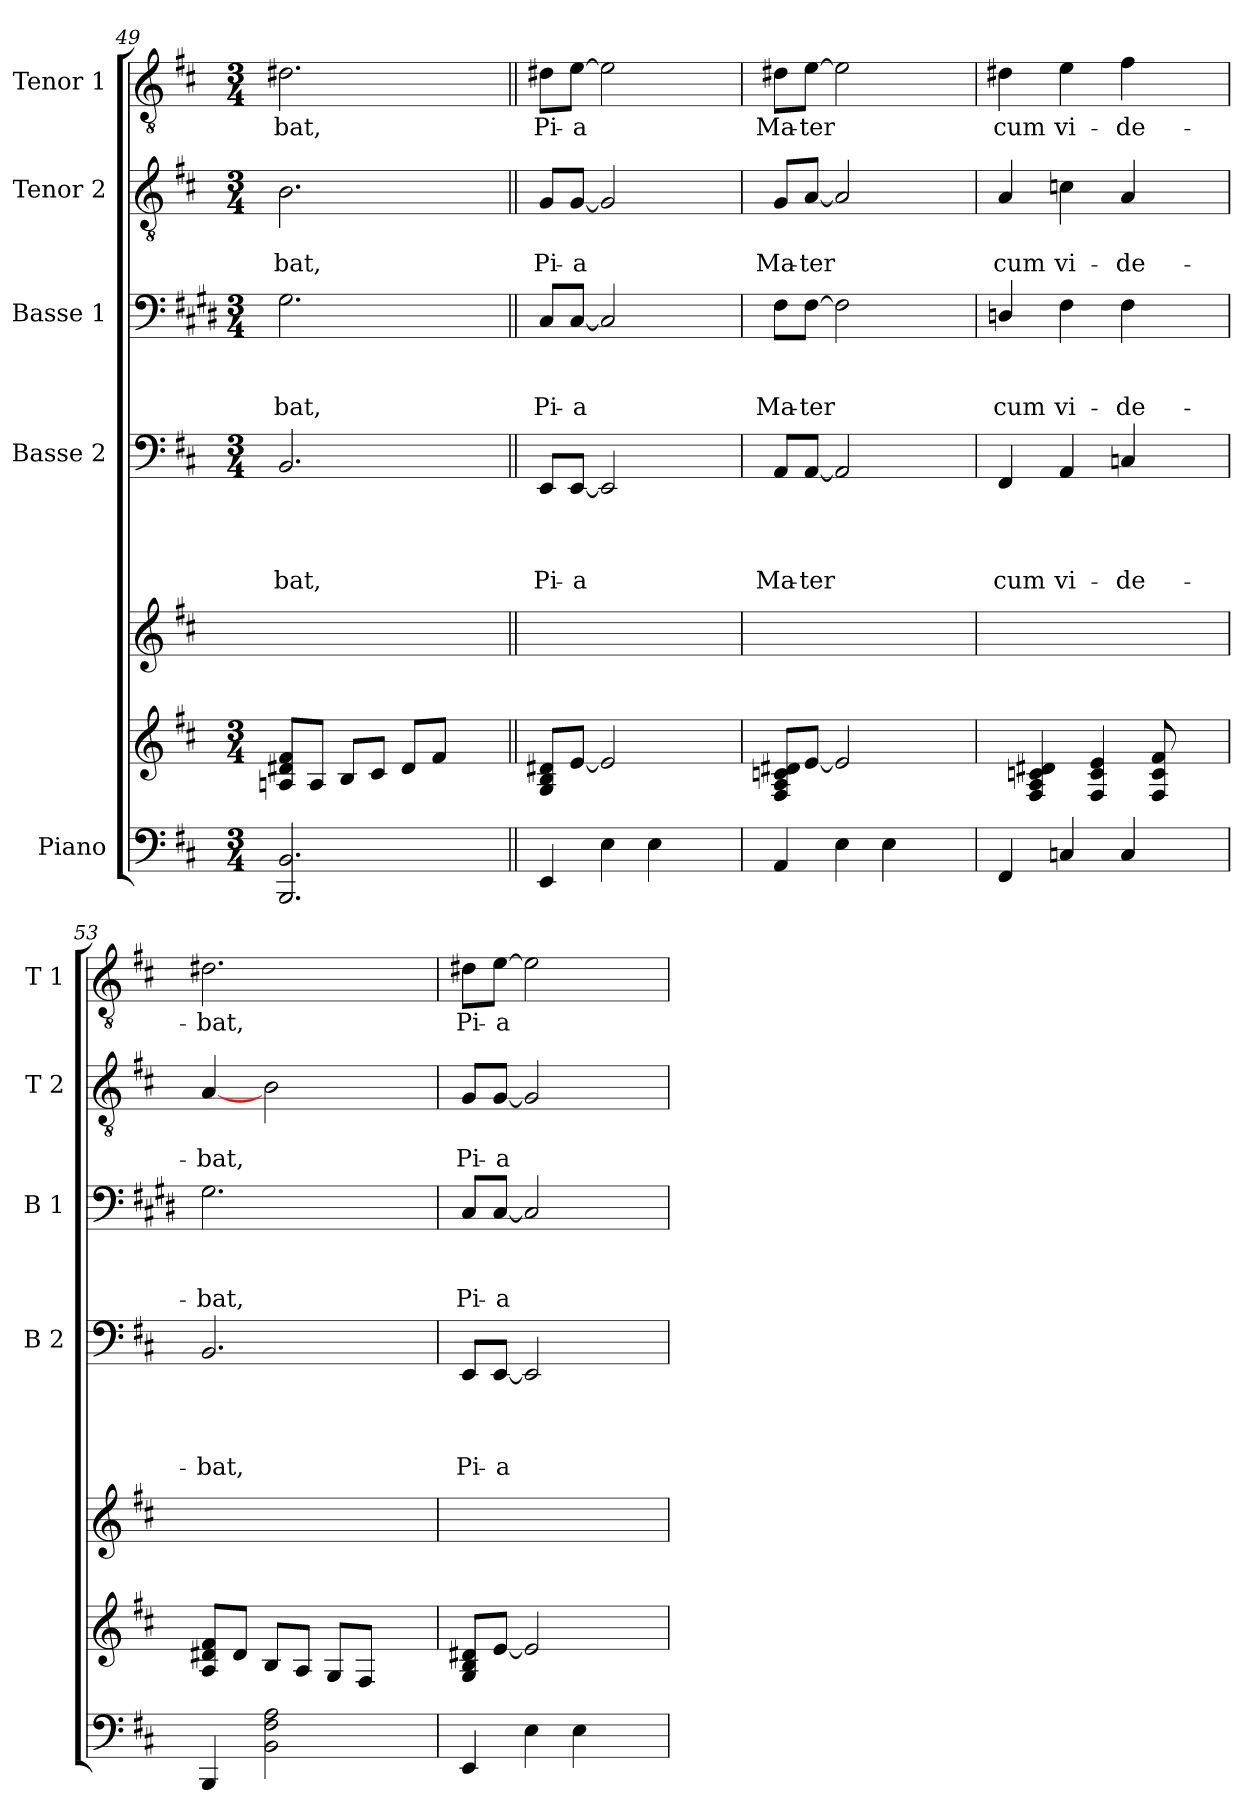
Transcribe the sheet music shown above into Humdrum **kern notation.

**kern	**kern	**kern	**kern	**text	**text	**text	**text	**kern	**text	**text	**text	**kern	**text	**text	**kern	**text
*part6	*part6	*part5	*part4	*part4	*part4	*part4	*part4	*part3	*part3	*part3	*part3	*part2	*part2	*part2	*part1	*part1
*staff7	*staff6	*staff5	*staff4	*staff4	*staff4	*staff4	*staff4	*staff3	*staff3	*staff3	*staff3	*staff2	*staff2	*staff2	*staff1	*staff1
*I"Piano	*	*	*I"Basse 2	*	*	*	*	*I"Basse 1	*	*	*	*I"Tenor 2	*	*	*I"Tenor 1	*
*	*	*	*I'B 2	*	*	*	*	*I'B 1	*	*	*	*I'T 2	*	*	*I'T 1	*
*clefF4	*clefG2	*clefG2	*clefF4	*	*	*	*	*clefF4	*	*	*	*clefGv2	*	*	*clefGv2	*
*	*	*	*	*	*	*	*	*ITrd1c2	*	*	*	*	*	*	*	*
*k[f#c#]	*k[f#c#]	*k[f#c#]	*k[f#c#]	*	*	*	*	*k[f#c#]	*	*	*	*k[f#c#]	*	*	*k[f#c#]	*
*b:	*b:	*b:	*b:	*	*	*	*	*b:	*	*	*	*b:	*	*	*b:	*
*M3/4	*M3/4	*	*M3/4	*	*	*	*	*M3/4	*	*	*	*M3/4	*	*	*M3/4	*
=49	=49	=49	=49	=49	=49	=49	=49	=49	=49	=49	=49	=49	=49	=49	=49	=49
!	!	!	!	!	!	!	!LO:LY:b	!	!	!	!LO:LY:b	!	!	!LO:LY:b	!	!LO:LY:b
2.BBB/ 2.BB/	8Ani/ 8d#X/ 8f#/L	1ryy	2.BB/	.	.	.	-bat,	2.F#\	.	.	-bat,	2.B\	.	-bat,	2.d#X\	-bat,
.	8A/J	.	.	.	.	.	.	.	.	.	.	.	.	.	.	.
.	8B/L	.	.	.	.	.	.	.	.	.	.	.	.	.	.	.
.	8c#/J	.	.	.	.	.	.	.	.	.	.	.	.	.	.	.
.	8d#/L	.	.	.	.	.	.	.	.	.	.	.	.	.	.	.
.	8f#/J	.	.	.	.	.	.	.	.	.	.	.	.	.	.	.
4ryy	4ryy	.	4ryy	.	.	.	.	4ryy	.	.	.	4ryy	.	.	4ryy	.
=50||	=50||	=50||	=50||	=50||	=50||	=50||	=50||	=50||	=50||	=50||	=50||	=50||	=50||	=50||	=50||	=50||
!	!	!	!	!	!	!	!LO:LY:b	!	!	!	!LO:LY:b	!	!	!LO:LY:b	!	!LO:LY:b
4EE/	8G/ 8B/ 8d#X/L	1ryy	8EE/L	.	.	.	Pi-	8BB/L	.	.	Pi-	8G/L	.	Pi-	8d#X\L	Pi-
!	!	!	!	!	!	!	!LO:LY:b	!	!	!	!LO:LY:b	!	!	!LO:LY:b	!	!LO:LY:b
.	[8e/J	.	[8EE/J	.	.	.	-a	[8BB/J	.	.	-a	[8G/J	.	-a	[8e\J	-a
4E\	2e/]	.	2EE/]	.	.	.	.	2BB/]	.	.	.	2G/]	.	.	2e\]	.
4E\	.	.	.	.	.	.	.	.	.	.	.	.	.	.	.	.
4ryy	4ryy	.	4ryy	.	.	.	.	4ryy	.	.	.	4ryy	.	.	4ryy	.
=51	=51	=51	=51	=51	=51	=51	=51	=51	=51	=51	=51	=51	=51	=51	=51	=51
!	!	!	!	!	!	!	!LO:LY:b	!	!	!	!LO:LY:b	!	!	!LO:LY:b	!	!LO:LY:b
4AA/	8F#/ 8A/ 8cn/ 8d#X/L	1ryy	8AA/L	.	.	.	Ma-	8E\L	.	.	Ma-	8G/L	.	Ma-	8d#X\L	Ma-
!	!	!	!	!	!	!	!LO:LY:b	!	!	!	!LO:LY:b	!	!	!LO:LY:b	!	!LO:LY:b
.	[8e/J	.	[8AA/J	.	.	.	-ter	[8E\J	.	.	-ter	[8A/J	.	-ter	[8e\J	-ter
4E\	2e/]	.	2AA/]	.	.	.	.	2E\]	.	.	.	2A/]	.	.	2e\]	.
4E\	.	.	.	.	.	.	.	.	.	.	.	.	.	.	.	.
4ryy	4ryy	.	4ryy	.	.	.	.	4ryy	.	.	.	4ryy	.	.	4ryy	.
!!LO:LB:g=z
=52	=52	=52	=52	=52	=52	=52	=52	=52	=52	=52	=52	=52	=52	=52	=52	=52
!	!	!	!	!	!	!	!LO:LY:b	!	!	!	!LO:LY:b	!	!	!LO:LY:b	!	!LO:LY:b
4FF#/	8ryy	1ryy	4FF#/	.	.	.	cum	4Cn/	.	.	cum	4A/	.	cum	4d#X\	cum
.	4F#/ 4A/ 4cn/ 4d#X/	.	.	.	.	.	.	.	.	.	.	.	.	.	.	.
!	!	!	!	!	!	!	!LO:LY:b	!	!	!	!LO:LY:b	!	!	!LO:LY:b	!	!LO:LY:b
4Cn/	.	.	4AA/	.	.	.	vi-	4E\	.	.	vi-	4cn\	.	vi-	4e\	vi-
.	4F#/ 4c/ 4e/	.	.	.	.	.	.	.	.	.	.	.	.	.	.	.
!	!	!	!	!	!	!	!LO:LY:b	!	!	!	!LO:LY:b	!	!	!LO:LY:b	!	!LO:LY:b
4C/	.	.	4Cn/	.	.	.	-de-	4E\	.	.	-de-	4A/	.	-de-	4f#\	-de-
.	8F#/ 8c/ 8f#/	.	.	.	.	.	.	.	.	.	.	.	.	.	.	.
4ryy	4ryy	.	4ryy	.	.	.	.	4ryy	.	.	.	4ryy	.	.	4ryy	.
=53	=53	=53	=53	=53	=53	=53	=53	=53	=53	=53	=53	=53	=53	=53	=53	=53
!	!	!	!	!	!	!	!LO:LY:b	!	!	!	!LO:LY:b	!	!	!LO:LY:b	!	!LO:LY:b
4BBB/	8A/ 8d#X/ 8f#/L	1ryy	2.BB/	.	.	.	-bat,	2.F#\	.	.	-bat,	[4A/	.	-bat,	2.d#X\	-bat,
.	8d#/J	.	.	.	.	.	.	.	.	.	.	.	.	.	.	.
2BB\ 2F#\ 2A\	8B/L	.	.	.	.	.	.	.	.	.	.	2B\	.	.	.	.
.	8A/J	.	.	.	.	.	.	.	.	.	.	.	.	.	.	.
.	8G/L	.	.	.	.	.	.	.	.	.	.	.	.	.	.	.
.	8F#/J	.	.	.	.	.	.	.	.	.	.	.	.	.	.	.
4ryy	4ryy	.	4ryy	.	.	.	.	4ryy	.	.	.	4ryy	.	.	4ryy	.
=54	=54	=54	=54	=54	=54	=54	=54	=54	=54	=54	=54	=54	=54	=54	=54	=54
!	!	!	!	!	!	!	!LO:LY:b	!	!	!	!LO:LY:b	!	!	!LO:LY:b	!	!LO:LY:b
4EE/	8G/ 8B/ 8d#X/L	1ryy	8EE/L	.	.	.	Pi-	8BB/L	.	.	Pi-	8G/L	.	Pi-	8d#X\L	Pi-
!	!	!	!	!	!	!	!LO:LY:b	!	!	!	!LO:LY:b	!	!	!LO:LY:b	!	!LO:LY:b
.	[8e/J	.	[8EE/J	.	.	.	-a	[8BB/J	.	.	-a	[8G/J	.	-a	[8e\J	-a
4E\	2e/]	.	2EE/]	.	.	.	.	2BB/]	.	.	.	2G/]	.	.	2e\]	.
4E\	.	.	.	.	.	.	.	.	.	.	.	.	.	.	.	.
4ryy	4ryy	.	4ryy	.	.	.	.	4ryy	.	.	.	4ryy	.	.	4ryy	.
=	=	=	=	=	=	=	=	=	=	=	=	=	=	=	=	=
*-	*-	*-	*-	*-	*-	*-	*-	*-	*-	*-	*-	*-	*-	*-	*-	*-
